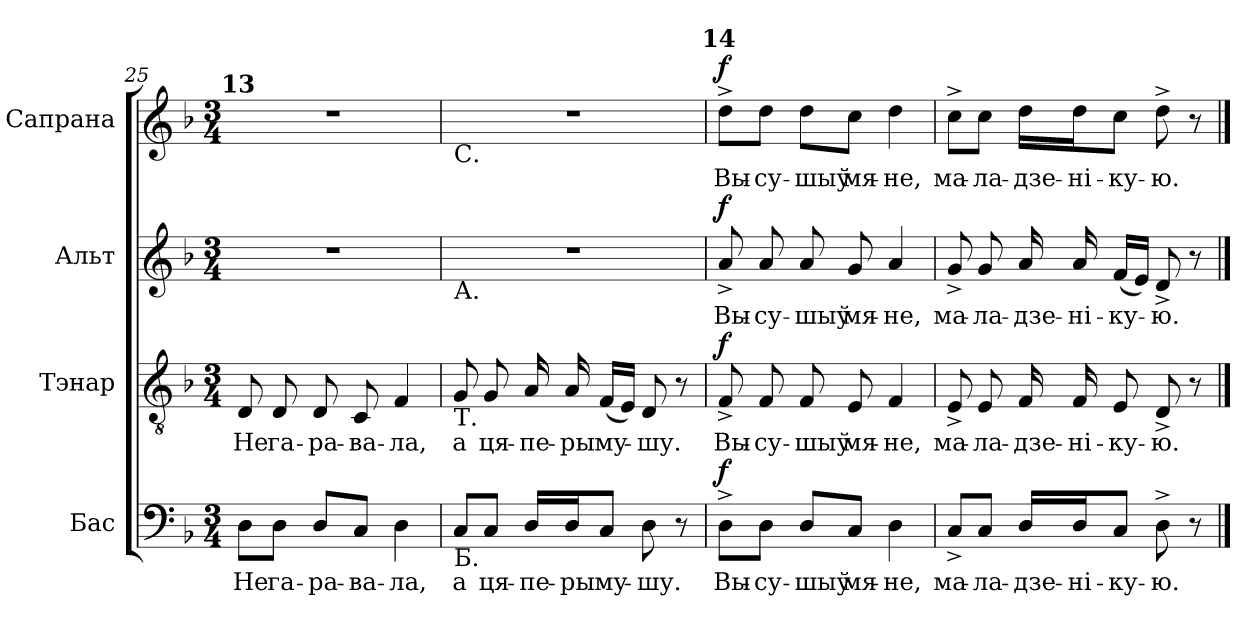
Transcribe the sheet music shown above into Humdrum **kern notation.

**kern	**text	**dynam	**kern	**text	**dynam	**kern	**text	**dynam	**kern	**text	**dynam
*part4	*part4	*part4	*part3	*part3	*part3	*part2	*part2	*part2	*part1	*part1	*part1
*staff4	*staff4	*staff4	*staff3	*staff3	*staff3	*staff2	*staff2	*staff2	*staff1	*staff1	*staff1
*I"Бас	*	*	*I"Тэнар	*	*	*I"Альт	*	*	*I"Сапрана	*	*
*clefF4	*	*	*clefGv2	*	*	*clefG2	*	*	*clefG2	*	*
*	*	*	*ITrd7c12	*	*	*	*	*	*	*	*
*k[b-]	*	*	*k[b-]	*	*	*k[b-]	*	*	*k[b-]	*	*
*d:	*	*	*d:	*	*	*d:	*	*	*d:	*	*
*M3/4	*	*	*M3/4	*	*	*M3/4	*	*	*M3/4	*	*
=25	=25	=25	=25	=25	=25	=25	=25	=25	=25	=25	=25
!	!LO:LY:b:color=#000000	!	!	!	!	!	!	!	!	!	!
!	!	!	!	!	!	!	!	!	!LO:TX:a:B:cj:t=13	!	!
!	!	!	!	!LO:LY:b:color=#000000	!	!LO:N:vis=1	!	!	!LO:N:vis=1	!	!
8Di\L	Не	.	8DDi/	Не	.	2.r	.	.	2.r	.	.
!	!LO:LY:b:color=#000000	!	!	!	!	!	!	!	!	!	!
!	!	!	!	!LO:LY:b:color=#000000	!	!	!	!	!	!	!
8Di\J	га-	.	8DDi/	га-	.	.	.	.	.	.	.
!	!LO:LY:b:color=#000000	!	!	!	!	!	!	!	!	!	!
!	!	!	!	!LO:LY:b:color=#000000	!	!	!	!	!	!	!
8Di/L	-ра-	.	8DDi/	-ра-	.	.	.	.	.	.	.
!	!LO:LY:b:color=#000000	!	!	!	!	!	!	!	!	!	!
!	!	!	!	!LO:LY:b:color=#000000	!	!	!	!	!	!	!
8Ci/J	-ва-	.	8CCi/	-ва-	.	.	.	.	.	.	.
!	!LO:LY:b:color=#000000	!	!	!	!	!	!	!	!	!	!
!	!	!	!	!LO:LY:b:color=#000000	!	!	!	!	!	!	!
4Di\	-ла,	.	4FFi/	-ла,	.	.	.	.	.	.	.
!!LO:LB:g=z
=26	=26	=26	=26	=26	=26	=26	=26	=26	=26	=26	=26
!	!LO:LY:b:color=#000000	!	!	!	!	!	!	!	!	!	!
!	!	!	!	!	!	!	!	!	!LO:TX:b:t=С.	!	!
!	!	!	!	!	!	!LO:TX:b:t=А.	!	!	!	!	!
!	!	!	!LO:TX:b:t=Т.	!	!	!	!	!	!	!	!
!LO:TX:b:t=Б.	!	!	!	!	!	!	!	!	!	!	!
!	!	!	!	!LO:LY:b:color=#000000	!	!LO:N:vis=1	!	!	!LO:N:vis=1	!	!
8Ci/L	а	.	8GGi/	а	.	2.r	.	.	2.r	.	.
!	!LO:LY:b:color=#000000	!	!	!	!	!	!	!	!	!	!
!	!	!	!	!LO:LY:b:color=#000000	!	!	!	!	!	!	!
8Ci/J	ця-	.	8GGi/	ця-	.	.	.	.	.	.	.
!	!LO:LY:b:color=#000000	!	!	!	!	!	!	!	!	!	!
!	!	!	!	!LO:LY:b:color=#000000	!	!	!	!	!	!	!
16Di/LL	-пе-	.	16AAi/	-пе-	.	.	.	.	.	.	.
!	!LO:LY:b:color=#000000	!	!	!	!	!	!	!	!	!	!
!	!	!	!	!LO:LY:b:color=#000000	!	!	!	!	!	!	!
16Di/J	-ры	.	16AAi/	-ры	.	.	.	.	.	.	.
!	!LO:LY:b:color=#000000	!	!	!	!	!	!	!	!	!	!
!	!	!	!	!LO:LY:b:color=#000000	!	!	!	!	!	!	!
8Ci/J	му-	.	(16FFi/LL	му-	.	.	.	.	.	.	.
.	.	.	16EEi/JJ)	.	.	.	.	.	.	.	.
!	!LO:LY:b:color=#000000	!	!	!	!	!	!	!	!	!	!
!	!	!	!	!LO:LY:b:color=#000000	!	!	!	!	!	!	!
8Di\	-шу.	.	8DDi/	-шу.	.	.	.	.	.	.	.
8r	.	.	8r	.	.	.	.	.	.	.	.
=27	=27	=27	=27	=27	=27	=27	=27	=27	=27	=27	=27
!	!LO:LY:b:color=#000000	!	!	!	!	!	!	!	!	!	!
!	!	!	!	!LO:LY:b:color=#000000	!	!	!	!	!	!	!
!	!	!	!	!	!	!	!LO:LY:b:color=#000000	!	!	!	!
!	!	!	!	!	!	!	!	!	!LO:TX:a:B:cj:t=14	!	!
!	!	!	!	!	!	!	!	!	!	!LO:LY:b:color=#000000	!
8D^i\L	Вы-	f	8FF^i/	Вы-	f	8a^i/	Вы-	f	8dd^i\L	Вы-	f
!	!LO:LY:b:color=#000000	!	!	!	!	!	!	!	!	!	!
!	!	!	!	!LO:LY:b:color=#000000	!	!	!	!	!	!	!
!	!	!	!	!	!	!	!LO:LY:b:color=#000000	!	!	!	!
!	!	!	!	!	!	!	!	!	!	!LO:LY:b:color=#000000	!
8Di\J	-су-	.	8FFi/	-су-	.	8ai/	-су-	.	8ddi\J	-су-	.
!	!LO:LY:b:color=#000000	!	!	!	!	!	!	!	!	!	!
!	!	!	!	!LO:LY:b:color=#000000	!	!	!	!	!	!	!
!	!	!	!	!	!	!	!LO:LY:b:color=#000000	!	!	!	!
!	!	!	!	!	!	!	!	!	!	!LO:LY:b:color=#000000	!
8Di/L	-шыў	.	8FFi/	-шыў	.	8ai/	-шыў	.	8ddi\L	-шыў	.
!	!LO:LY:b:color=#000000	!	!	!	!	!	!	!	!	!	!
!	!	!	!	!LO:LY:b:color=#000000	!	!	!	!	!	!	!
!	!	!	!	!	!	!	!LO:LY:b:color=#000000	!	!	!	!
!	!	!	!	!	!	!	!	!	!	!LO:LY:b:color=#000000	!
8Ci/J	мя-	.	8EEi/	мя-	.	8gi/	мя-	.	8cci\J	мя-	.
!	!LO:LY:b:color=#000000	!	!	!	!	!	!	!	!	!	!
!	!	!	!	!LO:LY:b:color=#000000	!	!	!	!	!	!	!
!	!	!	!	!	!	!	!LO:LY:b:color=#000000	!	!	!	!
!	!	!	!	!	!	!	!	!	!	!LO:LY:b:color=#000000	!
4Di\	-не,	.	4FFi/	-не,	.	4ai/	-не,	.	4ddi\	-не,	.
=28	=28	=28	=28	=28	=28	=28	=28	=28	=28	=28	=28
!	!LO:LY:b:color=#000000	!	!	!	!	!	!	!	!	!	!
!	!	!	!	!LO:LY:b:color=#000000	!	!	!	!	!	!	!
!	!	!	!	!	!	!	!LO:LY:b:color=#000000	!	!	!	!
!	!	!	!	!	!	!	!	!	!	!LO:LY:b:color=#000000	!
8C^i/L	ма-	.	8EE^i/	ма-	.	8g^i/	ма-	.	8cc^i\L	ма-	.
!	!LO:LY:b:color=#000000	!	!	!	!	!	!	!	!	!	!
!	!	!	!	!LO:LY:b:color=#000000	!	!	!	!	!	!	!
!	!	!	!	!	!	!	!LO:LY:b:color=#000000	!	!	!	!
!	!	!	!	!	!	!	!	!	!	!LO:LY:b:color=#000000	!
8Ci/J	-ла-	.	8EEi/	-ла-	.	8gi/	-ла-	.	8cci\J	-ла-	.
!	!LO:LY:b:color=#000000	!	!	!	!	!	!	!	!	!	!
!	!	!	!	!LO:LY:b:color=#000000	!	!	!	!	!	!	!
!	!	!	!	!	!	!	!LO:LY:b:color=#000000	!	!	!	!
!	!	!	!	!	!	!	!	!	!	!LO:LY:b:color=#000000	!
16Di/LL	-дзе-	.	16FFi/	-дзе-	.	16ai/	-дзе-	.	16ddi\LL	-дзе-	.
!	!LO:LY:b:color=#000000	!	!	!	!	!	!	!	!	!	!
!	!	!	!	!LO:LY:b:color=#000000	!	!	!	!	!	!	!
!	!	!	!	!	!	!	!LO:LY:b:color=#000000	!	!	!	!
!	!	!	!	!	!	!	!	!	!	!LO:LY:b:color=#000000	!
16Di/J	-ні-	.	16FFi/	-ні-	.	16ai/	-ні-	.	16ddi\J	-ні-	.
!	!LO:LY:b:color=#000000	!	!	!	!	!	!	!	!	!	!
!	!	!	!	!LO:LY:b:color=#000000	!	!	!	!	!	!	!
!	!	!	!	!	!	!	!LO:LY:b:color=#000000	!	!	!	!
!	!	!	!	!	!	!	!	!	!	!LO:LY:b:color=#000000	!
8Ci/J	-ку-	.	8EEi/	-ку-	.	(16fi/LL	-ку-	.	8cci\J	-ку-	.
.	.	.	.	.	.	16ei/JJ)	.	.	.	.	.
!	!LO:LY:b:color=#000000	!	!	!	!	!	!	!	!	!	!
!	!	!	!	!LO:LY:b:color=#000000	!	!	!	!	!	!	!
!	!	!	!	!	!	!	!LO:LY:b:color=#000000	!	!	!	!
!	!	!	!	!	!	!	!	!	!	!LO:LY:b:color=#000000	!
8D^i\	-ю.	.	8DD^i/	-ю.	.	8d^i/	-ю.	.	8dd^i\	-ю.	.
8r	.	.	8r	.	.	8r	.	.	8r	.	.
==	==	==	==	==	==	==	==	==	==	==	==
*-	*-	*-	*-	*-	*-	*-	*-	*-	*-	*-	*-
